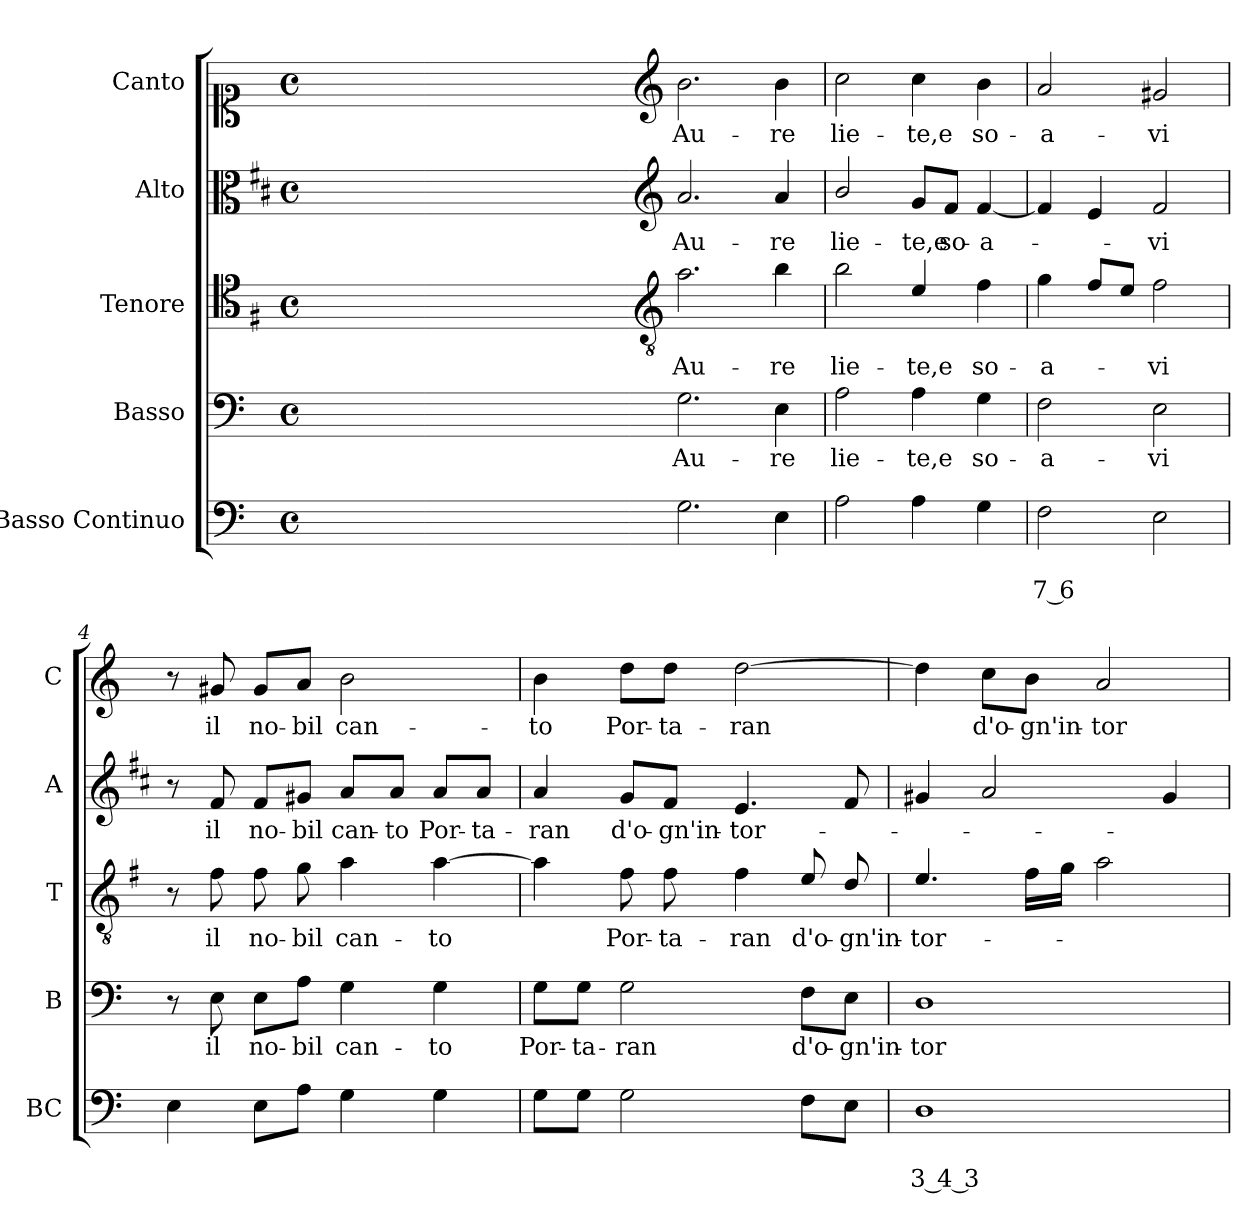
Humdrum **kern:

**kern	**text	**text	**kern	**text	**kern	**text	**kern	**text	**kern	**text
*part5	*part5	*part5	*part4	*part4	*part3	*part3	*part2	*part2	*part1	*part1
*staff5	*staff5	*staff5	*staff4	*staff4	*staff3	*staff3	*staff2	*staff2	*staff1	*staff1
*I"Basso Continuo	*	*	*I"Basso	*	*I"Tenore	*	*I"Alto	*	*I"Canto	*
*I'BC	*	*	*I'B	*	*I'T	*	*I'A	*	*I'C	*
*clefF4	*	*	*clefF4	*	*clefC4	*	*clefC3	*	*clefC1	*
*	*	*	*	*	*ITrd4c7	*	*ITrd1c2	*	*	*
*k[]	*	*	*k[]	*	*k[]	*	*k[]	*	*k[]	*
*C:	*	*	*C:	*	*C:	*	*C:	*	*C:	*
*M4/4	*	*	*M4/4	*	*M4/4	*	*M4/4	*	*M4/4	*
*met(c)	*	*	*met(c)	*	*met(c)	*	*met(c)	*	*met(c)	*
=	=	=	=	=	=	=	=	=	=	=
1ryy	.	.	1ryy	.	1ryy	.	1ryy	.	1ryy	.
=1X-	=1X-	=1X-	=1X-	=1X-	=1X-	=1X-	=1X-	=1X-	=1X-	=1X-
4ryy	.	.	4ryy	.	4ryy	.	4ryy	.	4ryy	.
4ryy	.	.	4ryy	.	4ryy	.	4ryy	.	4ryy	.
4ryy	.	.	4ryy	.	4ryy	.	4ryy	.	4ryy	.
4ryy	.	.	4ryy	.	4ryy	.	4ryy	.	4ryy	.
=1-	=1-	=1-	=1-	=1-	=1-	=1-	=1-	=1-	=1-	=1-
*	*	*	*	*	*clefGv2	*	*clefG2	*	*clefG2	*
!	!	!	!	!LO:LY:b	!	!LO:LY:b	!	!LO:LY:b	!	!LO:LY:b
2.G\	.	.	2.G\	Au-	2.d\	Au-	2.g/	Au-	2.b\	Au-
!	!	!	!	!LO:LY:b	!	!LO:LY:b	!	!LO:LY:b	!	!LO:LY:b
4E\	.	.	4E\	-re	4e\	-re	4g/	-re	4b\	-re
=2	=2	=2	=2	=2	=2	=2	=2	=2	=2	=2
!	!	!	!	!LO:LY:b	!	!LO:LY:b	!	!LO:LY:b	!	!LO:LY:b
2A\	.	.	2A\	lie-	2e\	lie-	2a/	lie-	2cc\	lie-
!	!	!	!	!LO:LY:b	!	!LO:LY:b	!	!LO:LY:b	!	!LO:LY:b
4A\	.	.	4A\	-te,e	4A/	-te,e	8f/L	-te,e	4cc\	-te,e
!	!	!	!	!	!	!	!	!LO:LY:b	!	!
.	.	.	.	.	.	.	8e/J	so-	.	.
!	!	!	!	!LO:LY:b	!	!LO:LY:b	!	!LO:LY:b	!	!LO:LY:b
4G\	.	.	4G\	so-	4B\	so-	[4e/	-a-	4b\	so-
=3	=3	=3	=3	=3	=3	=3	=3	=3	=3	=3
!	!	!LO:LY:b	!	!LO:LY:b	!	!LO:LY:b	!	!	!	!LO:LY:b
2F\	.	7 6	2F\	-a-	4c\	-a-	4e/]	.	2a/	-a-
.	.	.	.	.	8B/L	.	4d/	.	.	.
.	.	.	.	.	8A/J	.	.	.	.	.
!	!	!	!	!LO:LY:b	!	!LO:LY:b	!	!LO:LY:b	!	!LO:LY:b
2E\	.	.	2E\	-vi	2B\	-vi	2e/	-vi	2g#X/	-vi
=4	=4	=4	=4	=4	=4	=4	=4	=4	=4	=4
4E\	.	.	8r	.	8r	.	8r	.	8r	.
!	!	!	!	!LO:LY:b	!	!LO:LY:b	!	!LO:LY:b	!	!LO:LY:b
.	.	.	8E\	il	8B\	il	8e/	il	8g#X/	il
!	!	!	!	!LO:LY:b	!	!LO:LY:b	!	!LO:LY:b	!	!LO:LY:b
8E\L	.	.	8E\L	no-	8B\	no-	8e/L	no-	8g#/L	no-
!	!	!	!	!LO:LY:b	!	!LO:LY:b	!	!LO:LY:b	!	!LO:LY:b
8A\J	.	.	8A\J	-bil	8c\	-bil	8f#X/J	-bil	8a/J	-bil
!	!	!	!	!LO:LY:b	!	!LO:LY:b	!	!LO:LY:b	!	!LO:LY:b
4G\	.	.	4G\	can-	4d\	can-	8g/L	can-	2b\	can-
!	!	!	!	!	!	!	!	!LO:LY:b	!	!
.	.	.	.	.	.	.	8g/J	-to	.	.
!	!	!	!	!LO:LY:b	!	!LO:LY:b	!	!LO:LY:b	!	!
4G\	.	.	4G\	-to	[4d\	-to	8g/L	Por-	.	.
!	!	!	!	!	!	!	!	!LO:LY:b	!	!
.	.	.	.	.	.	.	8g/J	-ta-	.	.
=5	=5	=5	=5	=5	=5	=5	=5	=5	=5	=5
!	!	!	!	!LO:LY:b	!	!	!	!LO:LY:b	!	!LO:LY:b
8G\L	.	.	8G\L	Por-	4d\]	.	4g/	-ran	4b\	-to
!	!	!	!	!LO:LY:b	!	!	!	!	!	!
8G\J	.	.	8G\J	-ta-	.	.	.	.	.	.
!	!	!	!	!LO:LY:b	!	!LO:LY:b	!	!LO:LY:b	!	!LO:LY:b
2G\	.	.	2G\	-ran	8B\	Por-	8f/L	d'o-	8dd\L	Por-
!	!	!	!	!	!	!LO:LY:b	!	!LO:LY:b	!	!LO:LY:b
.	.	.	.	.	8B\	-ta-	8e/J	-gn'in-	8dd\J	-ta-
!	!	!	!	!	!	!LO:LY:b	!	!LO:LY:b	!	!LO:LY:b
.	.	.	.	.	4B\	-ran	4.d/	-tor-	[2dd\	-ran
!	!	!	!	!LO:LY:b	!	!LO:LY:b	!	!	!	!
8F\L	.	.	8F\L	d'o-	8A/	d'o-	.	.	.	.
!	!	!	!	!LO:LY:b	!	!LO:LY:b	!	!	!	!
8E\J	.	.	8E\J	-gn'in-	8G/	-gn'in-	8e/	.	.	.
!!LO:LB:g=z
=6	=6	=6	=6	=6	=6	=6	=6	=6	=6	=6
!	!	!LO:LY:b	!	!LO:LY:b	!	!LO:LY:b	!	!	!	!
1D	.	3 4 3	1D	-tor-	4.A/	-tor-	4f#X/	.	4dd\]	.
!	!	!	!	!	!	!	!	!	!	!LO:LY:b
.	.	.	.	.	.	.	2g/	.	8cc\L	d'o-
!	!	!	!	!	!	!	!	!	!	!LO:LY:b
.	.	.	.	.	16B\LL	.	.	.	8b\J	-gn'in-
.	.	.	.	.	16c\JJ	.	.	.	.	.
!	!	!	!	!	!	!	!	!	!	!LO:LY:b
.	.	.	.	.	2d\	.	.	.	2a/	-tor-
.	.	.	.	.	.	.	4f#/	.	.	.
=	=	=	=	=	=	=	=	=	=	=
*-	*-	*-	*-	*-	*-	*-	*-	*-	*-	*-
